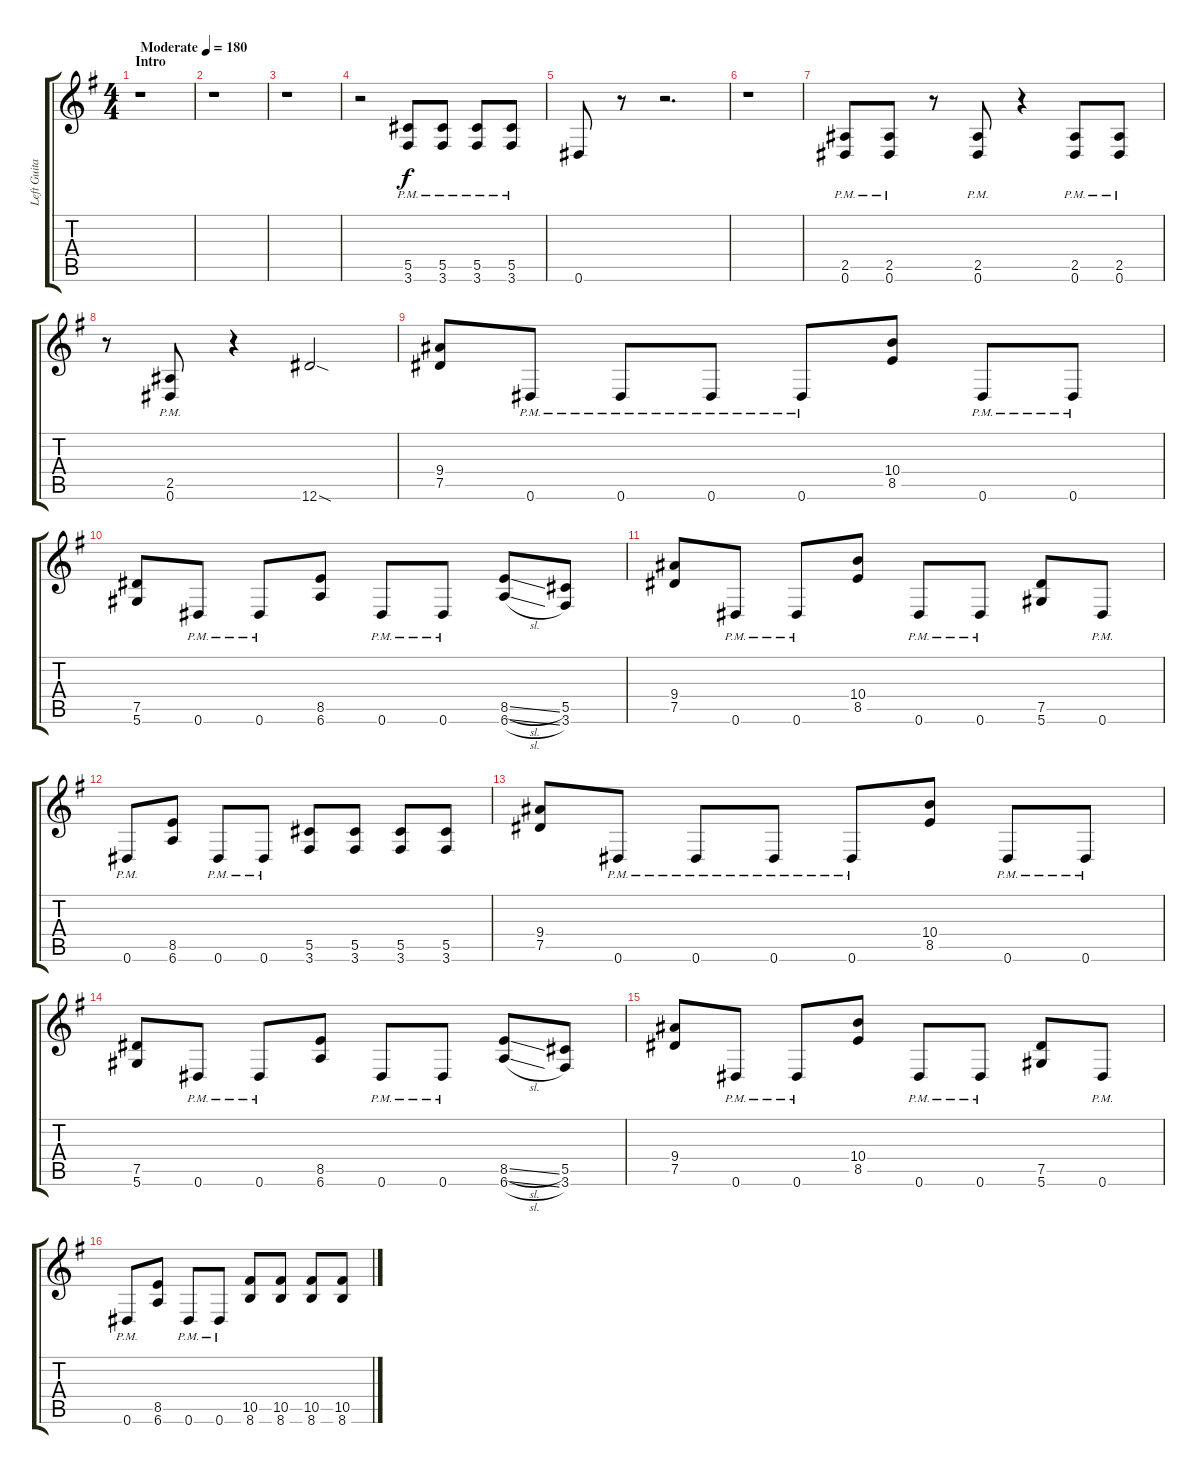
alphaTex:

\track ("Left Guitar" "Left Guita") {instrument overdrivenguitar}
\staff {score tabs}
\tuning (Eb4 Bb3 Gb3 Db3 Ab2 Eb2) {hide}
\ts (4 4)
\section ("" "Intro")
\tempo (180 "Moderate")
\clef g2
\ks g
r.1{dy f instrument overdrivenguitar} |
r.1 |
r.1 |
r.2 (5.5{pm} 3.6{pm}).8 (5.5{pm} 3.6{pm}).8 (5.5{pm} 3.6{pm}).8 (5.5{pm} 3.6{pm}).8 |
0.6.8 r.8 r.2{d} |
r.1 |
(2.5{pm} 0.6{pm}).8 (2.5{pm} 0.6{pm}).8 r.8 (2.5{pm} 0.6{pm}).8 r.4 (2.5{pm} 0.6{pm}).8 (2.5{pm} 0.6{pm}).8 |
r.8 (2.5{pm} 0.6{pm}).8 r.4 12.6{sod}.2 |
(9.4 7.5).8 0.6{pm}.8 0.6{pm}.8 0.6{pm}.8 0.6{pm}.8 (10.4 8.5).8 0.6{pm}.8 0.6{pm}.8 |
(7.5 5.6).8 0.6{pm}.8 0.6{pm}.8 (8.5 6.6).8 0.6{pm}.8 0.6{pm}.8 (8.5{sl} 6.6{sl}).8 (5.5 3.6).8 |
(9.4 7.5).8 0.6{pm}.8 0.6{pm}.8 (10.4 8.5).8 0.6{pm}.8 0.6{pm}.8 (7.5 5.6).8 0.6{pm}.8 |
0.6{pm}.8 (8.5 6.6).8 0.6{pm}.8 0.6{pm}.8 (5.5 3.6).8 (5.5 3.6).8 (5.5 3.6).8 (5.5 3.6).8 |
(9.4 7.5).8 0.6{pm}.8 0.6{pm}.8 0.6{pm}.8 0.6{pm}.8 (10.4 8.5).8 0.6{pm}.8 0.6{pm}.8 |
(7.5 5.6).8 0.6{pm}.8 0.6{pm}.8 (8.5 6.6).8 0.6{pm}.8 0.6{pm}.8 (8.5{sl} 6.6{sl}).8 (5.5 3.6).8 |
(9.4 7.5).8 0.6{pm}.8 0.6{pm}.8 (10.4 8.5).8 0.6{pm}.8 0.6{pm}.8 (7.5 5.6).8 0.6{pm}.8 |
0.6{pm}.8 (8.5 6.6).8 0.6{pm}.8 0.6{pm}.8 (10.5 8.6).8 (10.5 8.6).8 (10.5 8.6).8 (10.5 8.6).8
